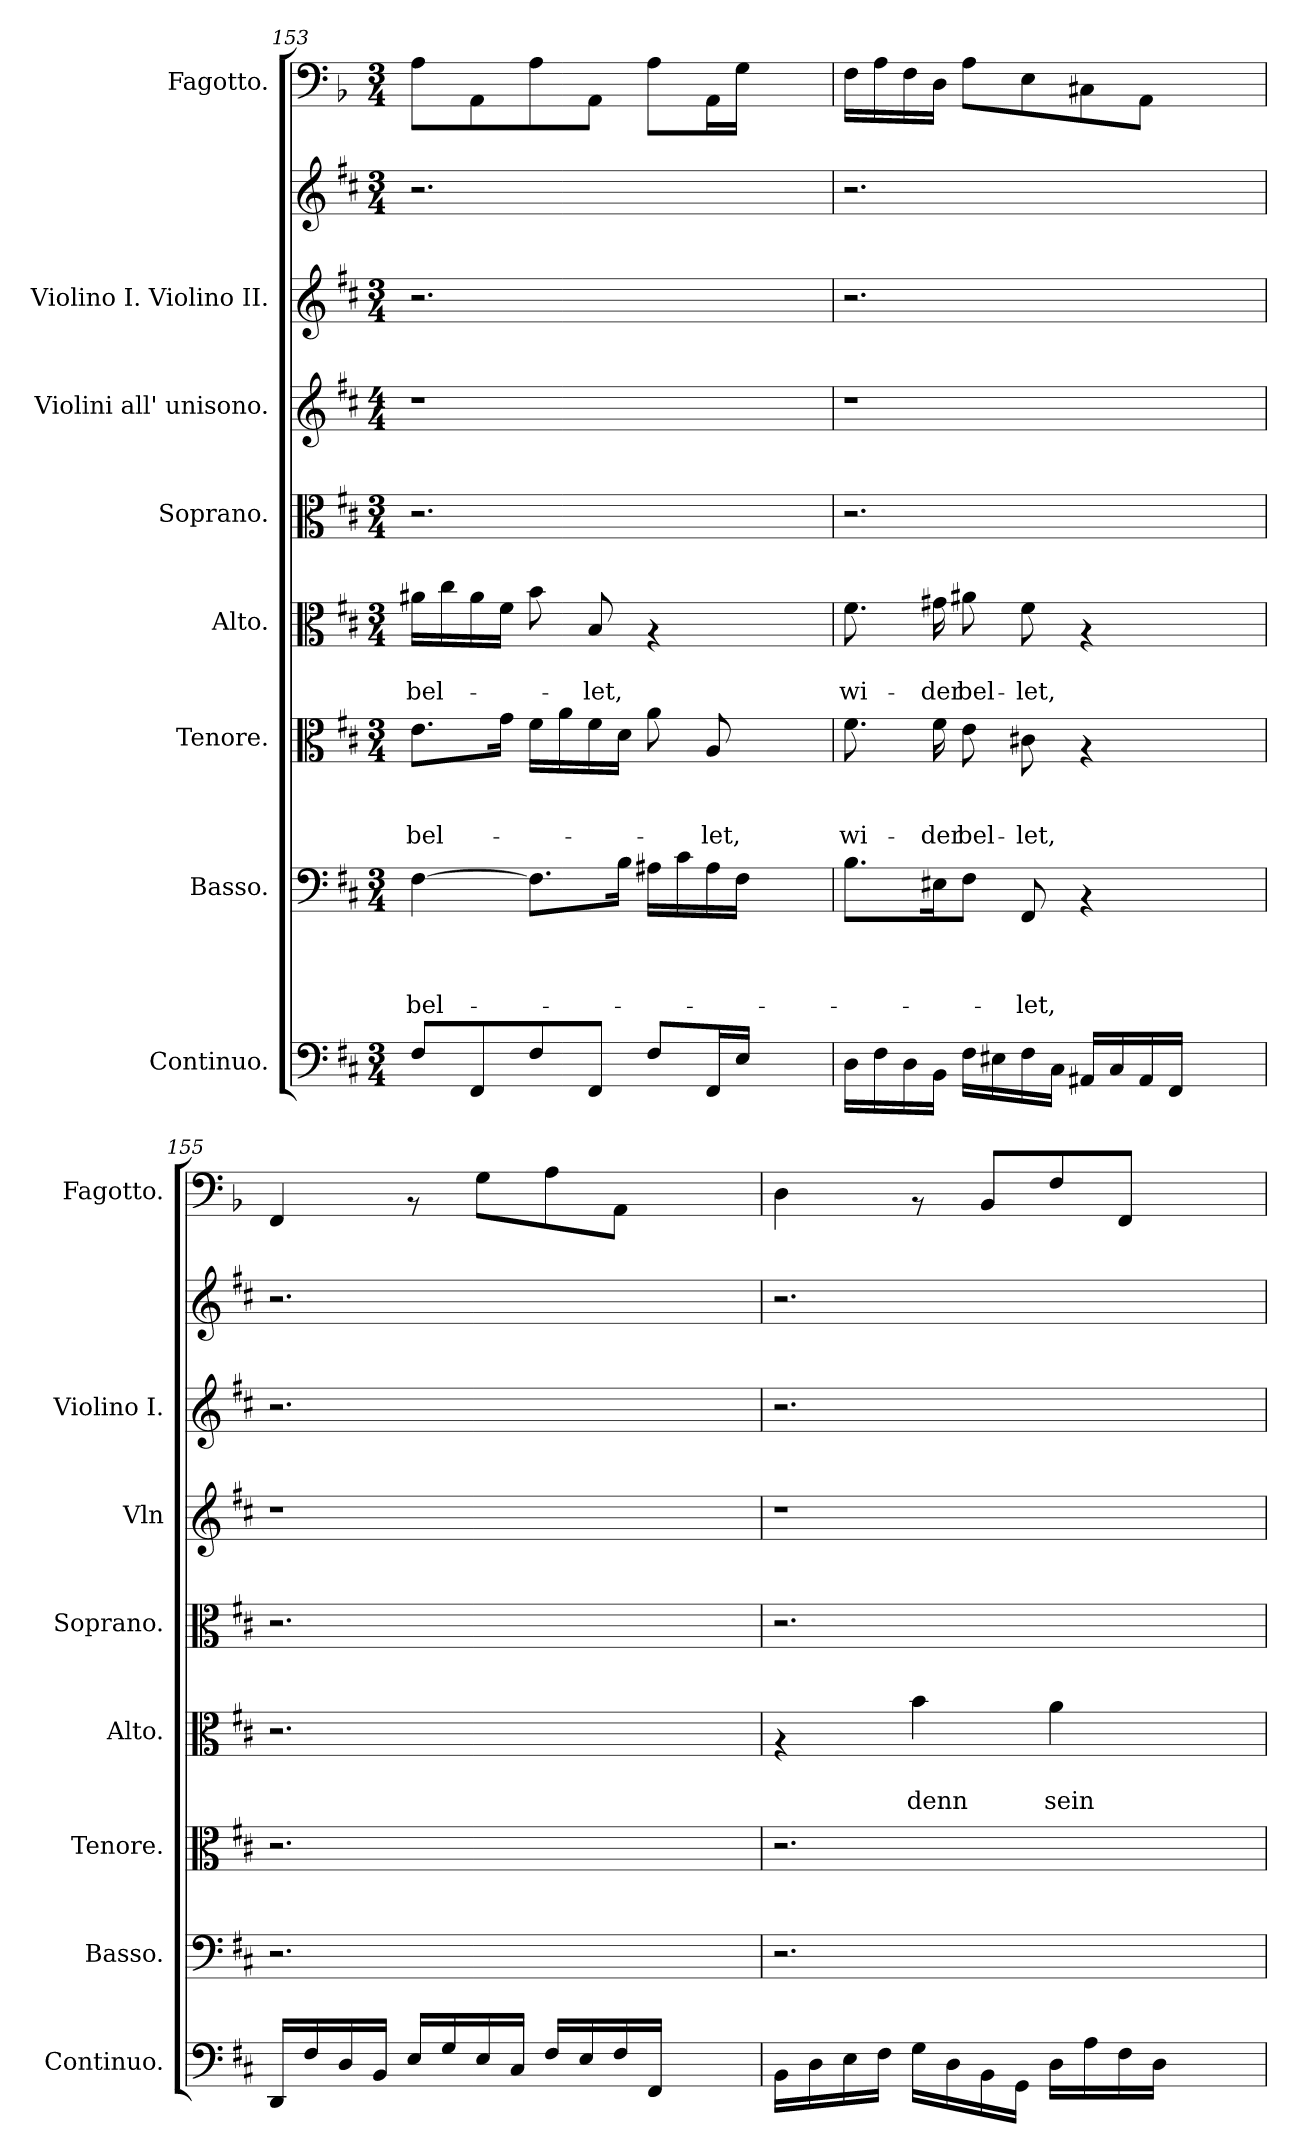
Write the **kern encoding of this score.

**kern	**kern	**text	**text	**text	**text	**kern	**text	**text	**text	**kern	**text	**text	**kern	**kern	**kern	**kern	**kern
*part8	*part7	*part7	*part7	*part7	*part7	*part6	*part6	*part6	*part6	*part5	*part5	*part5	*part4	*part3	*part2	*part2	*part1
*staff9	*staff8	*staff8	*staff8	*staff8	*staff8	*staff7	*staff7	*staff7	*staff7	*staff6	*staff6	*staff6	*staff5	*staff4	*staff3	*staff2	*staff1
*I"Continuo.	*I"Basso.	*	*	*	*	*I"Tenore.	*	*	*	*I"Alto.	*	*	*I"Soprano.	*I"Violini all' unisono.	*I"Violino I. Violino II.	*	*I"Fagotto.
*I'Continuo.	*I'Basso.	*	*	*	*	*I'Tenore.	*	*	*	*I'Alto.	*	*	*I'Soprano.	*I'Vln	*I'Violino I.	*	*I'Fagotto.
!!LO:PB:g=z
*clefF4	*clefF4	*	*	*	*	*clefC3	*	*	*	*clefC3	*	*	*clefC3	*clefG2	*clefG2	*clefG2	*clefF4
*	*	*	*	*	*	*	*	*	*	*	*	*	*	*	*	*	*ITrd2c3
*k[f#c#]	*k[f#c#]	*	*	*	*	*k[f#c#]	*	*	*	*k[f#c#]	*	*	*k[f#c#]	*k[f#c#]	*k[f#c#]	*k[f#c#]	*k[f#c#]
*D:	*D:	*	*	*	*	*D:	*	*	*	*D:	*	*	*D:	*D:	*D:	*D:	*D:
*M3/4	*M3/4	*	*	*	*	*M3/4	*	*	*	*M3/4	*	*	*M3/4	*M4/4	*M3/4	*M3/4	*M3/4
=153	=153	=153	=153	=153	=153	=153	=153	=153	=153	=153	=153	=153	=153	=153	=153	=153	=153
!	!	!	!	!	!LO:LY:b	!	!	!	!LO:LY:b	!	!	!LO:LY:b	!	!	!	!	!
8F#/L	[>4F#\	.	.	.	bel-	8.e\L	.	.	bel-	16a#X\LL	.	-bel-	2.r	1r	2.r	2.r	8F#\L
.	.	.	.	.	.	.	.	.	.	16cc#\	.	.	.	.	.	.	.
8FF#/	.	.	.	.	.	.	.	.	.	16a#\	.	.	.	.	.	.	8FF#\
.	.	.	.	.	.	16g\Jk	.	.	.	16f#\JJ	.	.	.	.	.	.	.
8F#/	8.F#\L]	.	.	.	.	16f#\LL	.	.	.	8b\	.	.	.	.	.	.	8F#\
.	.	.	.	.	.	16a\	.	.	.	.	.	.	.	.	.	.	.
!	!	!	!	!	!	!	!	!	!	!	!	!LO:LY:b	!	!	!	!	!
8FF#/J	.	.	.	.	.	16f#\	.	.	.	8B/	.	-let,	.	.	.	.	8FF#\J
.	16B\Jk	.	.	.	.	16d\JJ	.	.	.	.	.	.	.	.	.	.	.
8F#/L	16A#X\LL	.	.	.	.	8a\	.	.	.	4rG	.	.	.	.	.	.	8F#\L
.	16c#\	.	.	.	.	.	.	.	.	.	.	.	.	.	.	.	.
!	!	!	!	!	!	!	!	!	!LO:LY:b	!	!	!	!	!	!	!	!
16FF#/L	16A#\	.	.	.	.	8A/	.	.	-let,	.	.	.	.	.	.	.	16FF#\L
16E/JJ	16F#\JJ	.	.	.	.	.	.	.	.	.	.	.	.	.	.	.	16E\JJ
4ryy	4ryy	.	.	.	.	4ryy	.	.	.	4ryy	.	.	4ryy	.	4ryy	4ryy	4ryy
=154!	=154!	=154!	=154!	=154!	=154!	=154!	=154!	=154!	=154!	=154!	=154!	=154!	=154!	=154!	=154!	=154!	=154!
!	!	!	!	!	!	!	!	!	!LO:LY:b	!	!	!LO:LY:b	!	!	!	!	!
16D\LL	8.B\L	.	.	.	.	8.f#\	.	.	wi-	8.f#\	.	wi-	2.r	1r	2.r	2.r	16D\LL
16F#\	.	.	.	.	.	.	.	.	.	.	.	.	.	.	.	.	16F#\
16D\	.	.	.	.	.	.	.	.	.	.	.	.	.	.	.	.	16D\
!	!	!	!	!	!	!	!	!	!LO:LY:b	!	!	!LO:LY:b	!	!	!	!	!
16BB\JJ	16E#X\k	.	.	.	.	16f#\	.	.	-der	16g#X\	.	-der	.	.	.	.	16BB\JJ
!	!	!	!	!	!	!	!	!	!LO:LY:b	!	!	!LO:LY:b	!	!	!	!	!
16F#\LL	8F#\J	.	.	.	.	8e\	.	.	bel-	8a#X\	.	bel-	.	.	.	.	8F#\L
16E#X\	.	.	.	.	.	.	.	.	.	.	.	.	.	.	.	.	.
!	!	!	!	!	!LO:LY:b	!	!	!	!LO:LY:b	!	!	!LO:LY:b	!	!	!	!	!
16F#\	8FF#/	.	.	.	-let,	8c#X\	.	.	-let,	8f#\	.	-let,	.	.	.	.	8C#\
16C#\JJ	.	.	.	.	.	.	.	.	.	.	.	.	.	.	.	.	.
16AA#X/LL	4rAA	.	.	.	.	4rG	.	.	.	4rG	.	.	.	.	.	.	8AA#X\
16C#/	.	.	.	.	.	.	.	.	.	.	.	.	.	.	.	.	.
16AA#/	.	.	.	.	.	.	.	.	.	.	.	.	.	.	.	.	8FF#\J
16FF#/JJ	.	.	.	.	.	.	.	.	.	.	.	.	.	.	.	.	.
4ryy	4ryy	.	.	.	.	4ryy	.	.	.	4ryy	.	.	4ryy	.	4ryy	4ryy	4ryy
=155!	=155!	=155!	=155!	=155!	=155!	=155!	=155!	=155!	=155!	=155!	=155!	=155!	=155!	=155!	=155!	=155!	=155!
16DD/LL	2.r	.	.	.	.	2.r	.	.	.	2.r	.	.	2.r	1r	2.r	2.r	4DD/
16F#/	.	.	.	.	.	.	.	.	.	.	.	.	.	.	.	.	.
16D/	.	.	.	.	.	.	.	.	.	.	.	.	.	.	.	.	.
16BB/JJ	.	.	.	.	.	.	.	.	.	.	.	.	.	.	.	.	.
16E/LL	.	.	.	.	.	.	.	.	.	.	.	.	.	.	.	.	8rAA
16G/	.	.	.	.	.	.	.	.	.	.	.	.	.	.	.	.	.
16E/	.	.	.	.	.	.	.	.	.	.	.	.	.	.	.	.	8E\L
16C#/JJ	.	.	.	.	.	.	.	.	.	.	.	.	.	.	.	.	.
16F#/LL	.	.	.	.	.	.	.	.	.	.	.	.	.	.	.	.	8F#\
16E/	.	.	.	.	.	.	.	.	.	.	.	.	.	.	.	.	.
16F#/	.	.	.	.	.	.	.	.	.	.	.	.	.	.	.	.	8FF#\J
16FF#/JJ	.	.	.	.	.	.	.	.	.	.	.	.	.	.	.	.	.
4ryy	4ryy	.	.	.	.	4ryy	.	.	.	4ryy	.	.	4ryy	.	4ryy	4ryy	4ryy
=156!	=156!	=156!	=156!	=156!	=156!	=156!	=156!	=156!	=156!	=156!	=156!	=156!	=156!	=156!	=156!	=156!	=156!
16BB\LL	2.r	.	.	.	.	2.r	.	.	.	4rG	.	.	2.r	1r	2.r	2.r	4BB\
16D\	.	.	.	.	.	.	.	.	.	.	.	.	.	.	.	.	.
16E\	.	.	.	.	.	.	.	.	.	.	.	.	.	.	.	.	.
16F#\JJ	.	.	.	.	.	.	.	.	.	.	.	.	.	.	.	.	.
!	!	!	!	!	!	!	!	!	!	!	!	!LO:LY:b	!	!	!	!	!
16G\LL	.	.	.	.	.	.	.	.	.	4b\	.	denn	.	.	.	.	8rAA
16D\	.	.	.	.	.	.	.	.	.	.	.	.	.	.	.	.	.
16BB\	.	.	.	.	.	.	.	.	.	.	.	.	.	.	.	.	8GG/L
16GG\JJ	.	.	.	.	.	.	.	.	.	.	.	.	.	.	.	.	.
!	!	!	!	!	!	!	!	!	!	!	!	!LO:LY:b	!	!	!	!	!
16D\LL	.	.	.	.	.	.	.	.	.	4a\	.	sein	.	.	.	.	8D/
16A\	.	.	.	.	.	.	.	.	.	.	.	.	.	.	.	.	.
16F#\	.	.	.	.	.	.	.	.	.	.	.	.	.	.	.	.	8DD/J
16D\JJ	.	.	.	.	.	.	.	.	.	.	.	.	.	.	.	.	.
4ryy	4ryy	.	.	.	.	4ryy	.	.	.	4ryy	.	.	4ryy	.	4ryy	4ryy	4ryy
=!	=!	=!	=!	=!	=!	=!	=!	=!	=!	=!	=!	=!	=!	=!	=!	=!	=!
*-	*-	*-	*-	*-	*-	*-	*-	*-	*-	*-	*-	*-	*-	*-	*-	*-	*-
